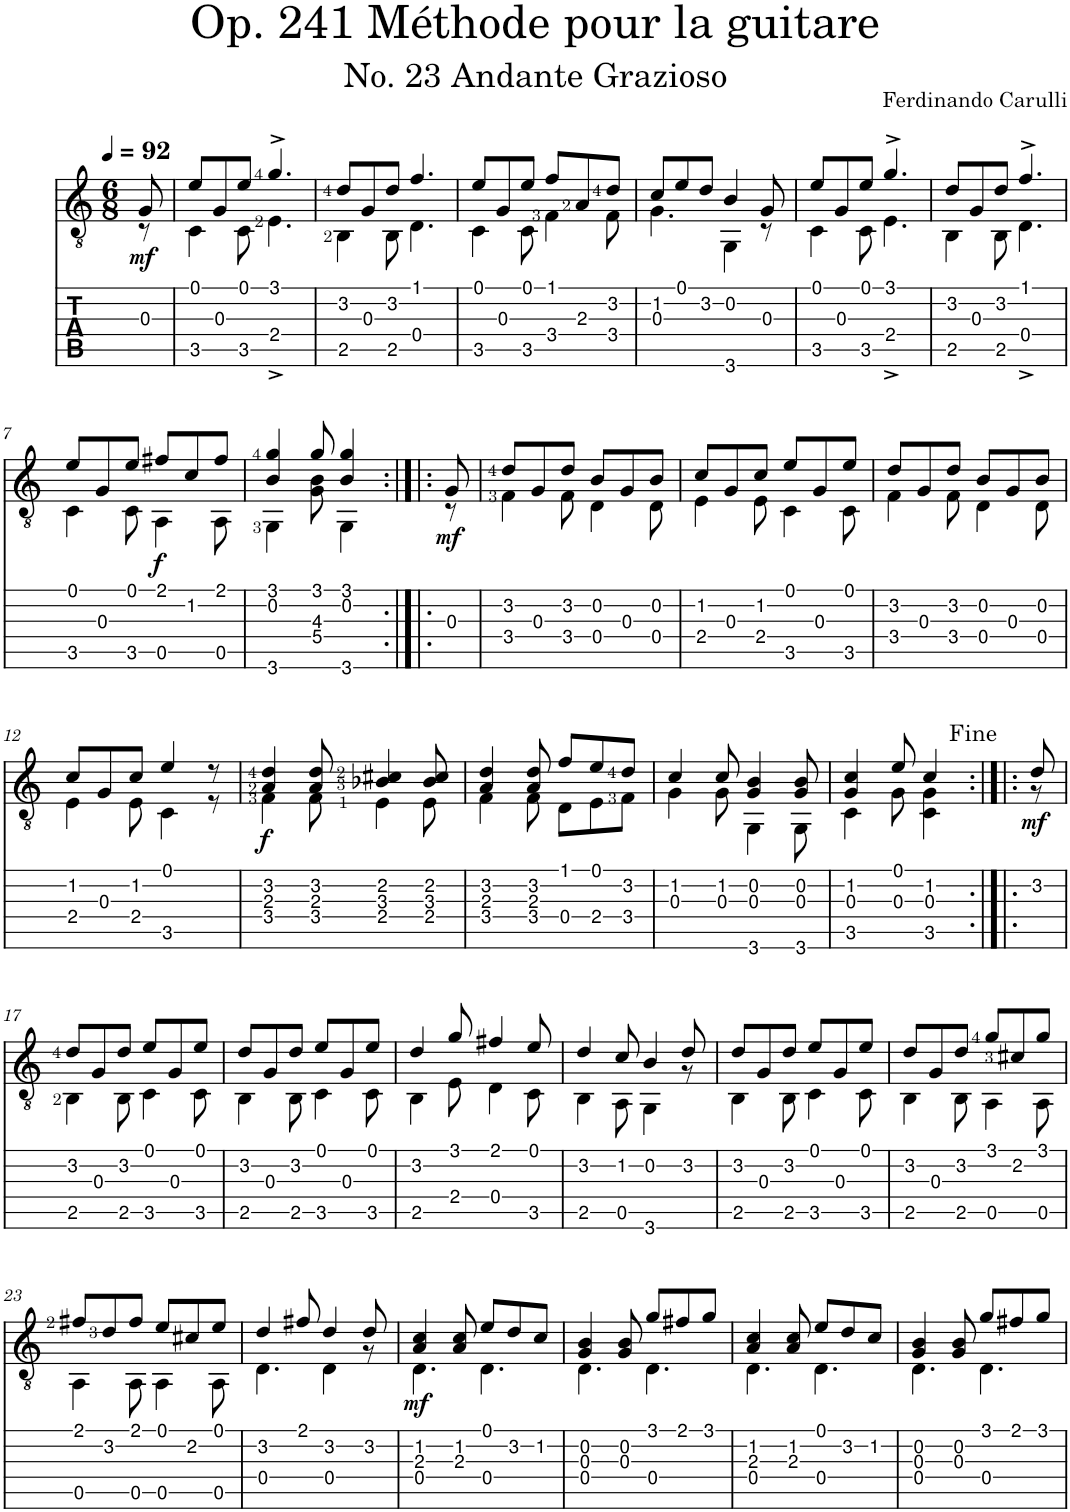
**kern	**kern	**dynam
*part1	*part1	*part1
*staff2	*staff1	*staff1/2
*I"Classical Guitar	*	*
*stria6	*	*
*	*clefGv2	*
*k[]	*k[]	*
*C:	*C:	*
*M6/8	*M6/8	*
*MM92	*MM92	*
=	=	=
*^	*^	*
!	!	!	!	!LO:DY:b
8G	8r	8G/	8r	mf
=1	=1	=1	=1	=1
8eL	4C	8e/L	4C\	.
8G	.	8G/	.	.
8eJ	8C	8e/J	8C\	.
4.g^	4.E	4.g^/	4.E\	.
=2	=2	=2	=2	=2
8dL	4BB	8d/L	4BB\	.
8G	.	8G/	.	.
8dJ	8BB	8d/J	8BB\	.
4.f	4.D	4.f/	4.D\	.
=3	=3	=3	=3	=3
8eL	4C	8e/L	4C\	.
8G	.	8G/	.	.
8eJ	8C	8e/J	8C\	.
8fL	4F	8f/L	4F\	.
8A	.	8A/	.	.
8dJ	8F	8d/J	8F\	.
=4	=4	=4	=4	=4
8cL	4.G	8c/L	4.G\	.
8e	.	8e/	.	.
8dJ	.	8d/J	.	.
4B	4GG	4B/	4GG\	.
8G	8r	8G/	8r	.
=5	=5	=5	=5	=5
8eL	4C	8e/L	4C\	.
8G	.	8G/	.	.
8eJ	8C	8e/J	8C\	.
4.g^	4.E	4.g^/	4.E\	.
=6	=6	=6	=6	=6
8dL	4BB	8d/L	4BB\	.
8G	.	8G/	.	.
8dJ	8BB	8d/J	8BB\	.
4.f^	4.D	4.f^/	4.D\	.
!!LO:LB:g=z	!!
=7	=7	=7	=7	=7
8eL	4C	8e/L	4C\	.
8G	.	8G/	.	.
8eJ	8C	8e/J	8C\	.
!	!	!	!	!LO:DY:b
8f#XL	4AA	8f#X/L	4AA\	f
8c	.	8c/	.	.
8f#J	8AA	8f#/J	8AA\	.
=8	=8	=8	=8	=8
4B 4g	4GG	4B/ 4g/	4GG\	.
8g	8G 8B	8g/	8G\ 8B\	.
4B 4g	4GG	4B/ 4g/	4GG\	.
=8X1:|!|:	=8X1:|!|:	=8X1:|!|:	=8X1:|!|:	=8X1:|!|:
!	!	!	!	!LO:DY:b
8G	8r	8G/	8r	mf
=9	=9	=9	=9	=9
8dL	4F	8d/L	4F\	.
8G	.	8G/	.	.
8dJ	8F	8d/J	8F\	.
8BL	4D	8B/L	4D\	.
8G	.	8G/	.	.
8BJ	8D	8B/J	8D\	.
=10	=10	=10	=10	=10
8cL	4E	8c/L	4E\	.
8G	.	8G/	.	.
8cJ	8E	8c/J	8E\	.
8eL	4C	8e/L	4C\	.
8G	.	8G/	.	.
8eJ	8C	8e/J	8C\	.
=11	=11	=11	=11	=11
8dL	4F	8d/L	4F\	.
8G	.	8G/	.	.
8dJ	8F	8d/J	8F\	.
8BL	4D	8B/L	4D\	.
8G	.	8G/	.	.
8BJ	8D	8B/J	8D\	.
!!LO:LB:g=z	!!
=12	=12	=12	=12	=12
8cL	4E	8c/L	4E\	.
8G	.	8G/	.	.
8cJ	8E	8c/J	8E\	.
4e	4C	4e/	4C\	.
8r	8r	8r	8r	.
=13	=13	=13	=13	=13
!	!	!	!	!LO:DY:b
4A 4d	4F	4A/ 4d/	4F\	f
8A 8d	8F	8A/ 8d/	8F\	.
4B-X 4c#X	4E	4B-X/ 4c#X/	4E\	.
8B- 8c#	8E	8B-/ 8c#/	8E\	.
=14	=14	=14	=14	=14
4A 4d	4F	4A/ 4d/	4F\	.
8A 8d	8F	8A/ 8d/	8F\	.
8fL	8DL	8f/L	8D\L	.
8e	8E	8e/	8E\	.
8dJ	8FJ	8d/J	8F\J	.
=15	=15	=15	=15	=15
4c	4G	4c/	4G\	.
8c	8G	8c/	8G\	.
4G 4B	4GG	4G/ 4B/	4GG\	.
8G 8B	8GG	8G/ 8B/	8GG\	.
=16	=16	=16	=16	=16
4G 4c	4C	4G/ 4c/	4C\	.
8e	8G	8e/	8G\	.
4c	4C 4G	4c/	4C\ 4G\	.
=16X2:|!|:	=16X2:|!|:	=16X2:|!|:	=16X2:|!|:	=16X2:|!|:
!	!	!	!	!LO:DY:b
8d	8r	8d/	8r	mf
!!LO:LB:g=z	!!
=17	=17	=17	=17	=17
8dL	4BB	8d/L	4BB\	.
8G	.	8G/	.	.
8dJ	8BB	8d/J	8BB\	.
8eL	4C	8e/L	4C\	.
8G	.	8G/	.	.
8eJ	8C	8e/J	8C\	.
=18	=18	=18	=18	=18
8dL	4BB	8d/L	4BB\	.
8G	.	8G/	.	.
8dJ	8BB	8d/J	8BB\	.
8eL	4C	8e/L	4C\	.
8G	.	8G/	.	.
8eJ	8C	8e/J	8C\	.
=19	=19	=19	=19	=19
4d	4BB	4d/	4BB\	.
8g	8E	8g/	8E\	.
4f#X	4D	4f#X/	4D\	.
8e	8C	8e/	8C\	.
=20	=20	=20	=20	=20
4d	4BB	4d/	4BB\	.
8c	8AA	8c/	8AA\	.
4B	4GG	4B/	4GG\	.
8d	8r	8d/	8r	.
=21	=21	=21	=21	=21
8dL	4BB	8d/L	4BB\	.
8G	.	8G/	.	.
8dJ	8BB	8d/J	8BB\	.
8eL	4C	8e/L	4C\	.
8G	.	8G/	.	.
8eJ	8C	8e/J	8C\	.
=22	=22	=22	=22	=22
8dL	4BB	8d/L	4BB\	.
8G	.	8G/	.	.
8dJ	8BB	8d/J	8BB\	.
8gL	4AA	8g/L	4AA\	.
8c#X	.	8c#X/	.	.
8gJ	8AA	8g/J	8AA\	.
!!LO:LB:g=z	!!
=23	=23	=23	=23	=23
8f#XL	4AA	8f#X/L	4AA\	.
8d	.	8d/	.	.
8f#J	8AA	8f#/J	8AA\	.
8eL	4AA	8e/L	4AA\	.
8c#X	.	8c#X/	.	.
8eJ	8AA	8e/J	8AA\	.
=24	=24	=24	=24	=24
4d	4.D	4d/	4.D\	.
8f#X	.	8f#X/	.	.
4d	4D	4d/	4D\	.
8d	8r	8d/	8r	.
=25	=25	=25	=25	=25
!	!	!	!	!LO:DY:b
4A 4c	4.D	4A/ 4c/	4.D\	mf
8A 8c	.	8A/ 8c/	.	.
8eL	4.D	8e/L	4.D\	.
8d	.	8d/	.	.
8cJ	.	8c/J	.	.
=26	=26	=26	=26	=26
4G 4B	4.D	4G/ 4B/	4.D\	.
8G 8B	.	8G/ 8B/	.	.
8gL	4.D	8g/L	4.D\	.
8f#X	.	8f#X/	.	.
8gJ	.	8g/J	.	.
=27	=27	=27	=27	=27
4A 4c	4.D	4A/ 4c/	4.D\	.
8A 8c	.	8A/ 8c/	.	.
8eL	4.D	8e/L	4.D\	.
8d	.	8d/	.	.
8cJ	.	8c/J	.	.
=28	=28	=28	=28	=28
4G 4B	4.D	4G/ 4B/	4.D\	.
8G 8B	.	8G/ 8B/	.	.
8gL	4.D	8g/L	4.D\	.
8f#X	.	8f#X/	.	.
8gJ	.	8g/J	.	.
*v	*v	*	*	*
*	*v	*v	*
=	=	=
*-	*-	*-
